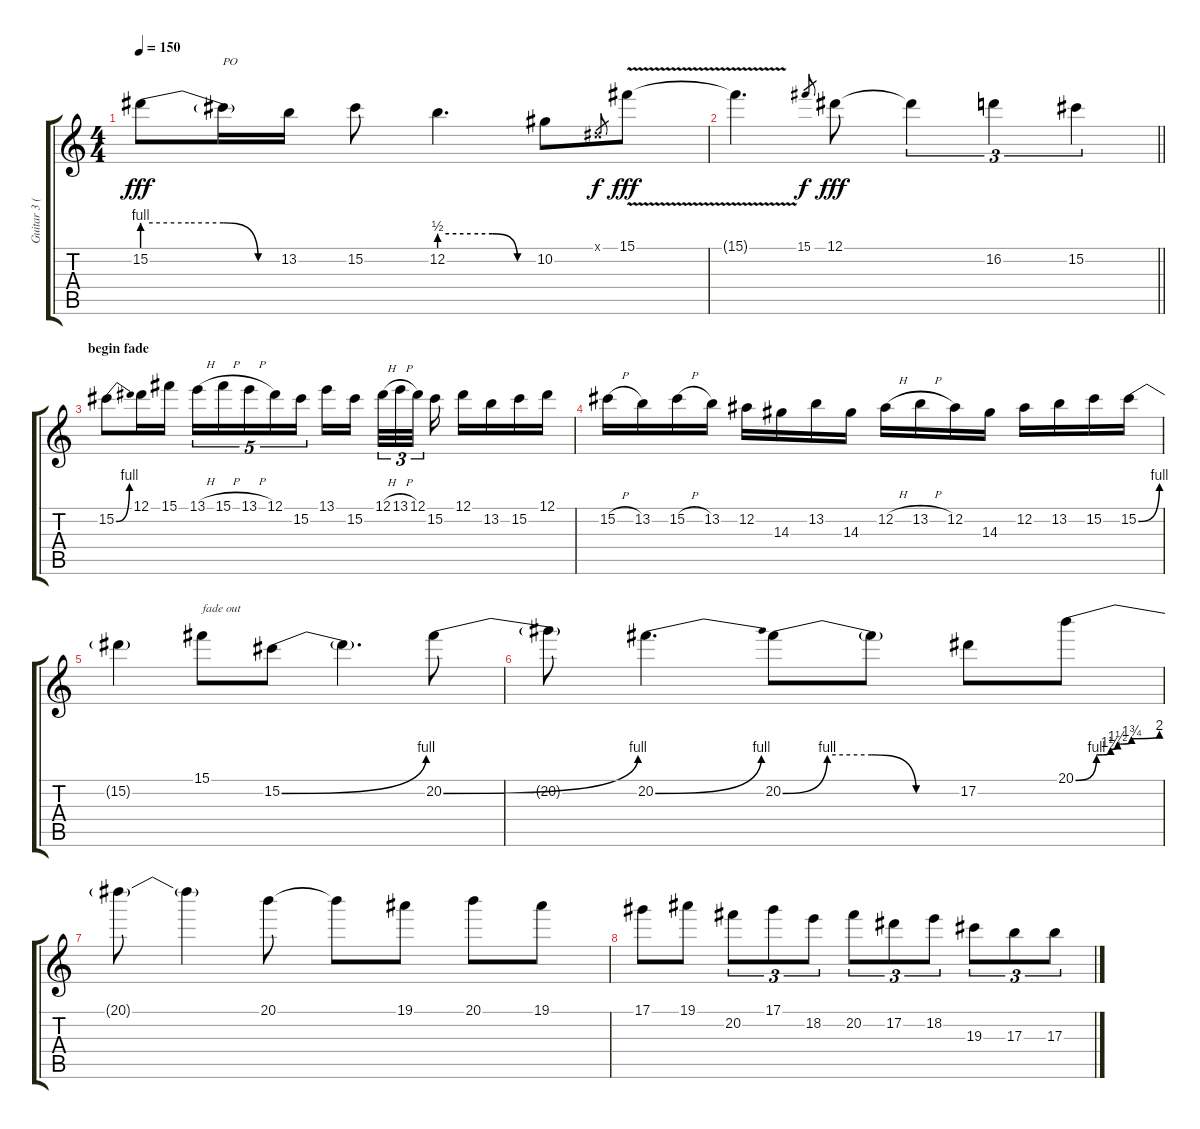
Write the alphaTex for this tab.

\track ("Guitar 3 (Slash Solo)" "Guitar 3 (") {instrument distortionguitar}
\staff {score tabs}
\tuning (Eb4 Bb3 Gb3 Db3 Ab2 Eb2) {hide}
\ts (4 4)
\tempo 150
\clef g2
\ks c
15.2{be (custom 0 4 20 4 35 4 50 0 60 0)}.8{dy fff} 15.2{t}.16{txt "PO"} 13.2.16 15.2.8 12.2{be (custom 0 2 20 2 34 2 50 0 60 0)}.4{d} 10.2.8 0.1{x}.8{gr dy f} 15.1{v}.8{dy fff} |
\barLineRight lightlight
15.1{t}.4{d} 15.1.8{gr dy f} 12.1.8{dy fff} 12.1{t}.4{tu (3 2)} 16.2.4{tu (3 2)} 15.2.4{tu (3 2)} |
\section ("" "begin fade")
15.2{be (bend 0 0 60 4)}.8 12.1.16 15.1.16 13.1{h}.16{tu (5 4)} 15.1{h}.16{tu (5 4)} 13.1{h}.16{tu (5 4)} 12.1.16{tu (5 4)} 15.2.16{tu (5 4)} 13.1.16 15.2.16{beam splitsecondary} 12.1{h}.32{tu (3 2)} 13.1{h}.32{tu (3 2)} 12.1.32{tu (3 2) beam splitsecondary} 15.2.16 12.1.16 13.2.16 15.2.16 12.1.16 |
15.2{h}.16 13.2.16 15.2{h}.16 13.2.16 12.2.16 14.3.16 13.2.16 14.3.16 12.2{h}.16 13.2{h}.16 12.2.16 14.3.16 12.2.16 13.2.16 15.2.16 15.2{be (bend 0 0 60 4)}.16 |
15.2{t}.4 15.1.8{txt "fade out"} 15.2{be (bend 0 0 60 4)}.8 15.2{t}.4{d} 20.2{be (bend 0 0 60 4)}.8 |
20.2{t}.8 20.2{be (bend 0 0 60 4)}.4{d} 20.2{be (custom 0 0 15 4 30 4 45 0 60 0)}.8 20.2{t}.8 17.2.8 20.1{be (custom 0 0 15 4 19 4 25 5 30 6 32 6 40 7 60 8)}.8 |
20.1{t}.8 20.1{t}.4 20.1.8 20.1{t}.8 19.1.8 20.1.8 19.1.8 |
17.1.8 19.1.8 20.2.8{tu (3 2)} 17.1.8{tu (3 2)} 18.2.8{tu (3 2)} 20.2.8{tu (3 2)} 17.2.8{tu (3 2)} 18.2.8{tu (3 2)} 19.3.8{tu (3 2)} 17.3.8{tu (3 2)} 17.3.8{tu (3 2)}
